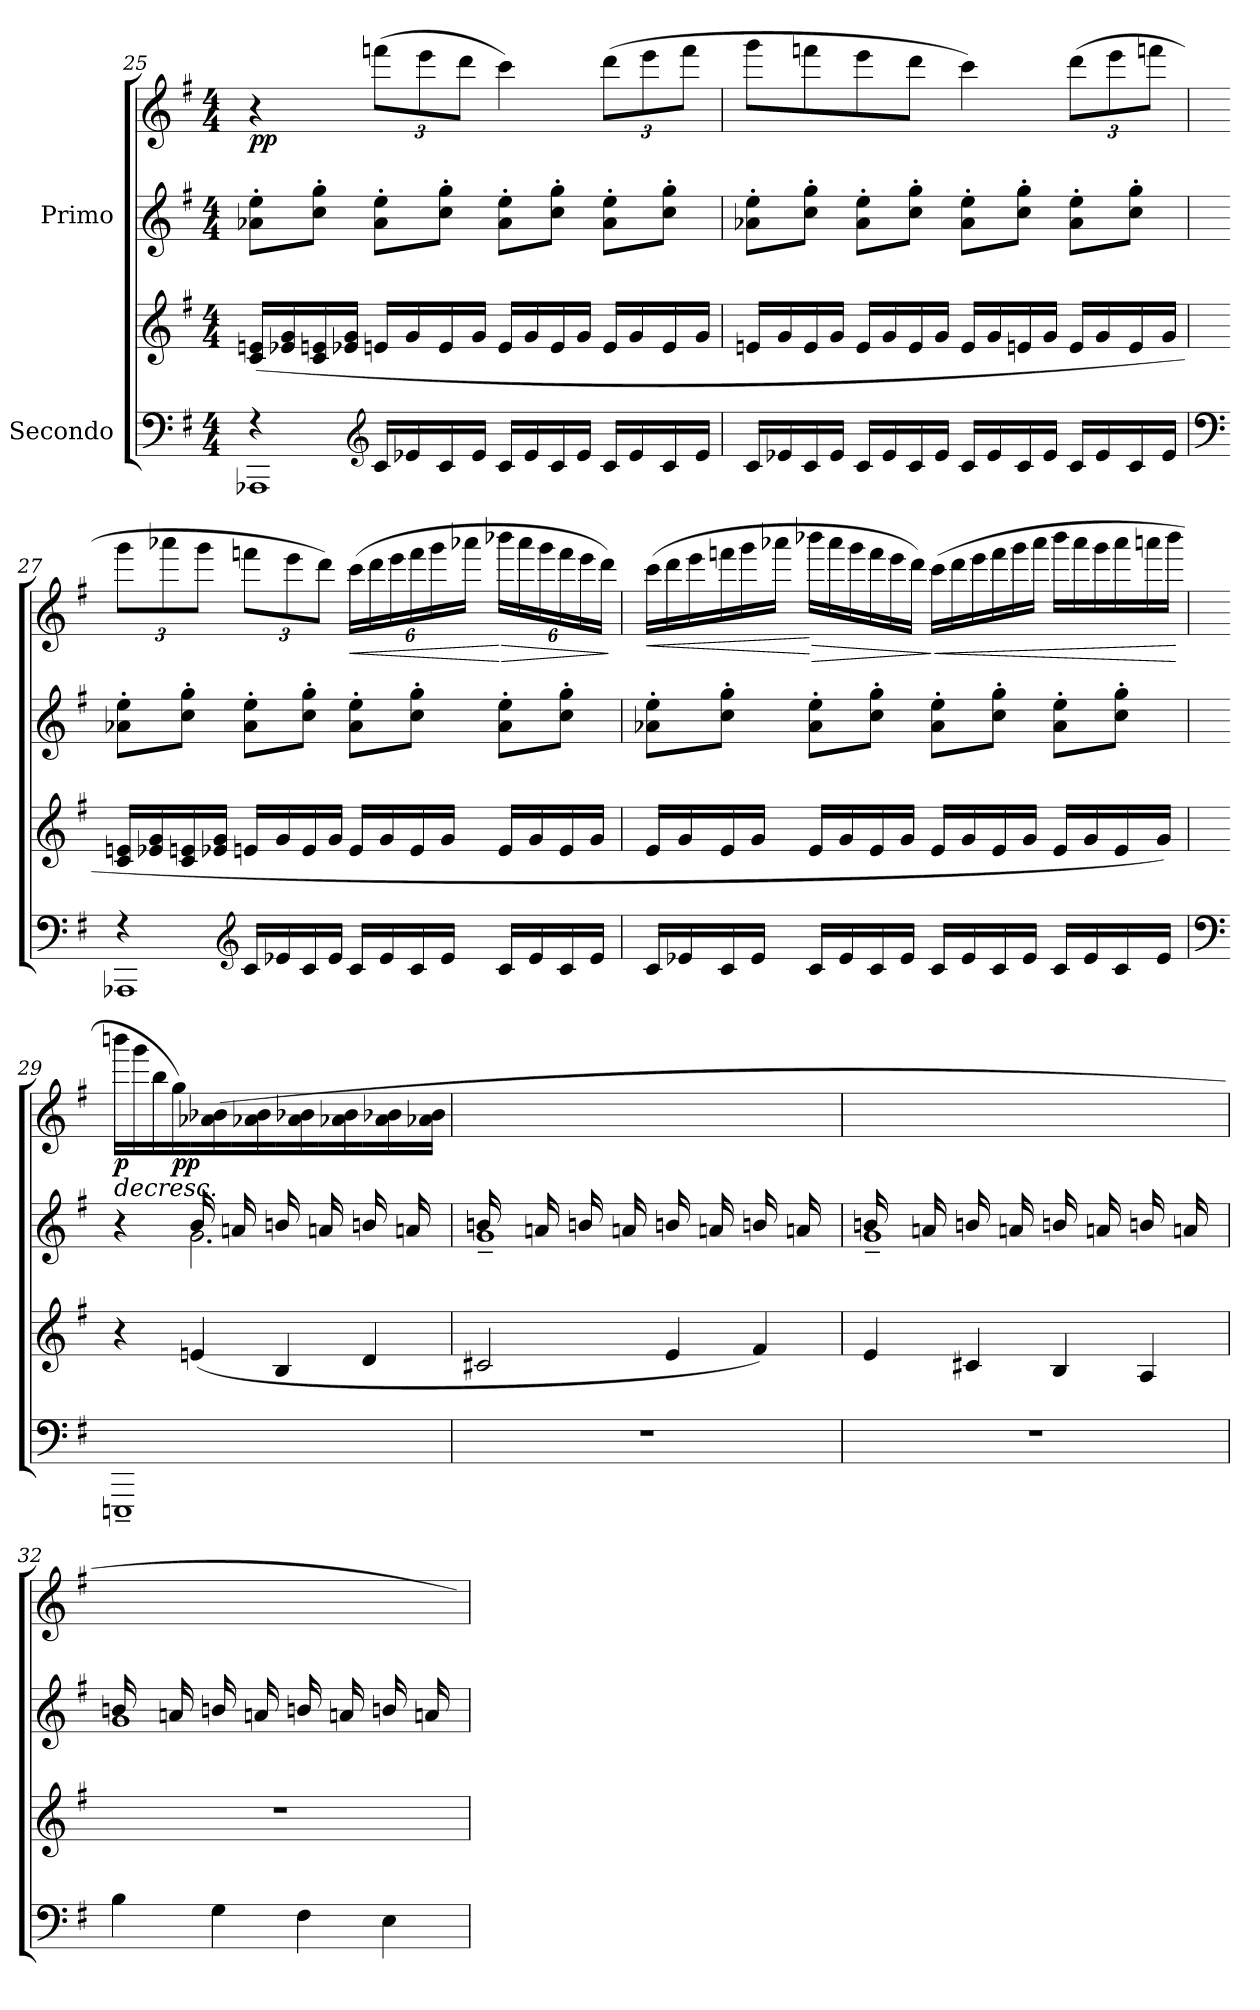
**kern	**kern	**dynam	**kern	**kern	**dynam
*part2	*part2	*part2	*part1	*part1	*part1
*staff4	*staff3	*staff3/4	*staff2	*staff1	*staff1/2
*I"Secondo	*	*	*I"Primo	*	*
!!LO:PB:g=z
*clefF4	*clefG2	*	*clefG2	*clefG2	*
*k[f#]	*k[f#]	*	*k[f#]	*k[f#]	*
*M4/4	*M4/4	*	*M4/4	*M4/4	*
=25	=25	=25	=25	=25	=25
*^	*	*	*	*	*
!	!	!	!	!	!	!LO:DY:b
4r	1AAA-X	(<16c/ 16en/LL	.	8a-X\' 8ee\'L	4r	pp
.	.	16e-X/ 16g/	.	.	.	.
.	.	16c/ 16en/	.	8cc\' 8gg\'J	.	.
.	.	16e-X/ 16g/JJ	.	.	.	.
*clefG2	*	*	*	*	*	*
*	*	*	*	*	*Xbrackettup	*
16c/LL	.	16en/LL	.	8a-\' 8ee\'L	(>12fffn\L	.
16e-X/	.	16g/	.	.	.	.
.	.	.	.	.	12eee\	.
16c/	.	16e/	.	8cc\' 8gg\'J	.	.
.	.	.	.	.	12ddd\J	.
16e-/JJ	.	16g/JJ	.	.	.	.
16c/LL	.	16e/LL	.	8a-\' 8ee\'L	4ccc\)	.
16e-/	.	16g/	.	.	.	.
16c/	.	16e/	.	8cc\' 8gg\'J	.	.
16e-/JJ	.	16g/JJ	.	.	.	.
16c/LL	.	16e/LL	.	8a-\' 8ee\'L	(>12ddd\L	.
16e-/	.	16g/	.	.	.	.
.	.	.	.	.	12eee\	.
16c/	.	16e/	.	8cc\' 8gg\'J	.	.
.	.	.	.	.	12fff\J	.
16e-/JJ	.	16g/JJ	.	.	.	.
*v	*v	*	*	*	*	*
=26	=26	=26	=26	=26	=26
16c/LL	16en/LL	.	8a-X\' 8ee\'L	8ggg\L	.
16e-X/	16g/	.	.	.	.
16c/	16e/	.	8cc\' 8gg\'J	8fffn\	.
16e-/JJ	16g/JJ	.	.	.	.
16c/LL	16e/LL	.	8a-\' 8ee\'L	8eee\	.
16e-/	16g/	.	.	.	.
16c/	16e/	.	8cc\' 8gg\'J	8ddd\J	.
16e-/JJ	16g/JJ	.	.	.	.
16c/LL	16e/LL	.	8a-\' 8ee\'L	4ccc\)	.
16e-/	16g/	.	.	.	.
16c/	16en/	.	8cc\' 8gg\'J	.	.
16e-/JJ	16g/JJ	.	.	.	.
16c/LL	16e/LL	.	8a-\' 8ee\'L	(>12ddd\L	.
16e-/	16g/	.	.	.	.
.	.	.	.	12eee\	.
16c/	16e/	.	8cc\' 8gg\'J	.	.
.	.	.	.	12fffn\J	.
16e-/JJ	16g/JJ	.	.	.	.
!!LO:LB:g=z
=27	=27	=27	=27	=27	=27
*clefF4	*	*	*	*	*
*^	*	*	*	*	*
4r	1AAA-X	16c/ 16en/LL	.	8a-X\' 8ee\'L	12ggg\L	.
.	.	16e-X/ 16g/	.	.	.	.
.	.	.	.	.	12aaa-X\	.
.	.	16c/ 16en/	.	8cc\' 8gg\'J	.	.
.	.	.	.	.	12ggg\J	.
.	.	16e-X/ 16g/JJ	.	.	.	.
*clefG2	*	*	*	*	*	*
16c/LL	.	16en/LL	.	8a-\' 8ee\'L	12fffn\L	.
16e-X/	.	16g/	.	.	.	.
.	.	.	.	.	12eee\	.
16c/	.	16e/	.	8cc\' 8gg\'J	.	.
.	.	.	.	.	12ddd\J)	.
16e-/JJ	.	16g/JJ	.	.	.	.
!	!	!	!	!	!	!LO:HP:b
16c/LL	.	16e/LL	.	8a-\' 8ee\'L	(>24ccc\LL	<
.	.	.	.	.	24ddd\	.
16e-/	.	16g/	.	.	.	.
.	.	.	.	.	24eee\	.
16c/	.	16e/	.	8cc\' 8gg\'J	24fff\	.
.	.	.	.	.	24ggg\	.
16e-/JJ	.	16g/JJ	.	.	.	.
.	.	.	.	.	24aaa-X\JJ	.
!	!	!	!	!	!	!LO:HP:n=1:b
16c/LL	.	16e/LL	.	8a-\' 8ee\'L	24bbb-X\LL	[ >
.	.	.	.	.	24aaa-\	.
16e-/	.	16g/	.	.	.	.
.	.	.	.	.	24ggg\	.
16c/	.	16e/	.	8cc\' 8gg\'J	24fff\	.
.	.	.	.	.	24eee\	.
16e-/JJ	.	16g/JJ	.	.	.	.
.	.	.	.	.	24ddd\JJ)	.
*v	*v	*	*	*	*	*
.	.	.	.	.	]
!!LO:LB:g=z
=28	=28	=28	=28	=28	=28
*	*	*	*	*Xtuplet	*
!	!	!	!	!	!LO:HP:b
16c/LL	16e/LL	.	8a-X\' 8ee\'L	(>24ccc\LL	<
.	.	.	.	24ddd\	.
16e-X/	16g/	.	.	.	.
.	.	.	.	24eee\	.
16c/	16e/	.	8cc\' 8gg\'J	24fffn\	.
.	.	.	.	24ggg\	.
16e-/JJ	16g/JJ	.	.	.	.
.	.	.	.	24aaa-X\JJ	.
!	!	!	!	!	!LO:HP:n=1:b
16c/LL	16e/LL	.	8a-\' 8ee\'L	24bbb-X\LL	[ >
.	.	.	.	24aaa-\	.
16e-/	16g/	.	.	.	.
.	.	.	.	24ggg\	.
16c/	16e/	.	8cc\' 8gg\'J	24fff\	.
.	.	.	.	24eee\	.
16e-/JJ	16g/JJ	.	.	.	.
.	.	.	.	24ddd\JJ)	.
!	!	!	!	!	!LO:HP:n=1:b
16c/LL	16e/LL	.	8a-\' 8ee\'L	(>24ccc\LL	] <
.	.	.	.	24ddd\	.
16e-/	16g/	.	.	.	.
.	.	.	.	24eee\	.
16c/	16e/	.	8cc\' 8gg\'J	24fff\	.
.	.	.	.	24ggg\	.
16e-/JJ	16g/JJ	.	.	.	.
.	.	.	.	24aaa-\JJ	.
16c/LL	16e/LL	.	8a-\' 8ee\'L	24bbb-\LL	.
.	.	.	.	24aaa-\	.
16e-/	16g/	.	.	.	.
.	.	.	.	24ggg\	.
16c/	16e/	.	8cc\' 8gg\'J	24aaa-\	.
.	.	.	.	24aaan\	.
16e-/JJ	16g/JJ)	.	.	.	.
.	.	.	.	24bbb-\JJ	.
.	.	.	.	.	[
!!LO:PB:g=z
=29	=29	=29	=29	=29	=29
*clefF4	*	*	*	*	*
*	*	*	*^	*	*
!	!	!	!	!	!	!LO:HP:b
!	!	!	!	!	!	!LO:DY:n=1:b
1EEEn~	4r	.	4ryy	4r	16bbbn\LL	> p
.	.	.	.	.	16ggg\	.
.	.	.	.	.	16bb\	.
!	!	!	!	!	!	!LO:DY:n=2:b
.	.	.	.	.	16gg\JJ)	pp
!	!	!LO:DY:b	!	!	!	!
!	!	!LO:DY:n=1:b	!	!	!	!
.	(<4en/	p other-dynamics	16b/LL	2.g\	16ryy	]
.	.	.	16ryy	.	(>16a-X\ 16b-X\	.
.	.	.	16an/	.	16ryy	.
.	.	.	16ryy	.	16a-X\ 16b-\JJ	.
.	4B/	.	16bn/LL	.	16ryy	.
.	.	.	16ryy	.	16a-\ 16b-X\	.
.	.	.	16an/	.	16ryy	.
.	.	.	16ryy	.	16a-X\ 16b-\JJ	.
.	4d/	.	16bn/LL	.	16ryy	.
.	.	.	16ryy	.	16a-\ 16b-X\	.
.	.	.	16an/	.	16ryy	.
.	.	.	16ryy	.	16a-X\ 16b-\JJ	.
=30	=30	=30	=30	=30	=30	=30
1r	2c#X/	.	16bn/LL	1g~	16ryy	.
.	.	.	16ryy	.	16a-X\ 16b-X\	.
.	.	.	16an/	.	16ryy	.
.	.	.	16ryy	.	16a-X\ 16b-\JJ	.
.	.	.	16bn/LL	.	16ryy	.
.	.	.	16ryy	.	16a-\ 16b-X\	.
.	.	.	16an/	.	16ryy	.
.	.	.	16ryy	.	16a-X\ 16b-\JJ	.
.	4e/	.	16bn/LL	.	16ryy	.
.	.	.	16ryy	.	16a-\ 16b-X\	.
.	.	.	16an/	.	16ryy	.
.	.	.	16ryy	.	16a-X\ 16b-\JJ	.
.	4f#/)	.	16bn/LL	.	16ryy	.
.	.	.	16ryy	.	16a-\ 16b-X\	.
.	.	.	16an/	.	16ryy	.
.	.	.	16ryy	.	16a-X\ 16b-\JJ	.
!!LO:LB:g=z
=31	=31	=31	=31	=31	=31	=31
1r	(>4e/	.	16bn/LL	1g~	16ryy	.
.	.	.	16ryy	.	16a-X\ 16b-X\	.
.	.	.	16an/	.	16ryy	.
.	.	.	16ryy	.	16a-X\ 16b-\JJ	.
.	4c#X/	.	16bn/LL	.	16ryy	.
.	.	.	16ryy	.	16a-\ 16b-X\	.
.	.	.	16an/	.	16ryy	.
.	.	.	16ryy	.	16a-X\ 16b-\JJ	.
.	4B/	.	16bn/LL	.	16ryy	.
.	.	.	16ryy	.	16a-\ 16b-X\	.
.	.	.	16an/	.	16ryy	.
.	.	.	16ryy	.	16a-X\ 16b-\JJ	.
.	4A/	.	16bn/LL	.	16ryy	.
.	.	.	16ryy	.	16a-\ 16b-X\	.
.	.	.	16an/	.	16ryy	.
.	.	.	16ryy	.	16a-X\ 16b-\JJ	.
=32	=32	=32	=32	=32	=32	=32
4B\	1r	.	16bn/LL	1g	16ryy	.
.	.	.	16ryy	.	16a-X\ 16b-X\	.
.	.	.	16an/	.	16ryy	.
.	.	.	16ryy	.	16a-X\ 16b-\JJ	.
4G\	.	.	16bn/LL	.	16ryy	.
.	.	.	16ryy	.	16a-\ 16b-X\	.
.	.	.	16an/	.	16ryy	.
.	.	.	16ryy	.	16a-X\ 16b-\JJ	.
4F#\	.	.	16bn/LL	.	16ryy	.
.	.	.	16ryy	.	16a-\ 16b-X\	.
.	.	.	16an/	.	16ryy	.
.	.	.	16ryy	.	16a-X\ 16b-\JJ	.
4E\)	.	.	16bn/LL	.	16ryy	.
.	.	.	16ryy	.	16a-\ 16b-X\	.
.	.	.	16an/	.	16ryy	.
.	.	.	16ryy	.	16a-X\ 16b-\JJ)	.
*	*	*	*v	*v	*	*
=	=	=	=	=	=
*-	*-	*-	*-	*-	*-
